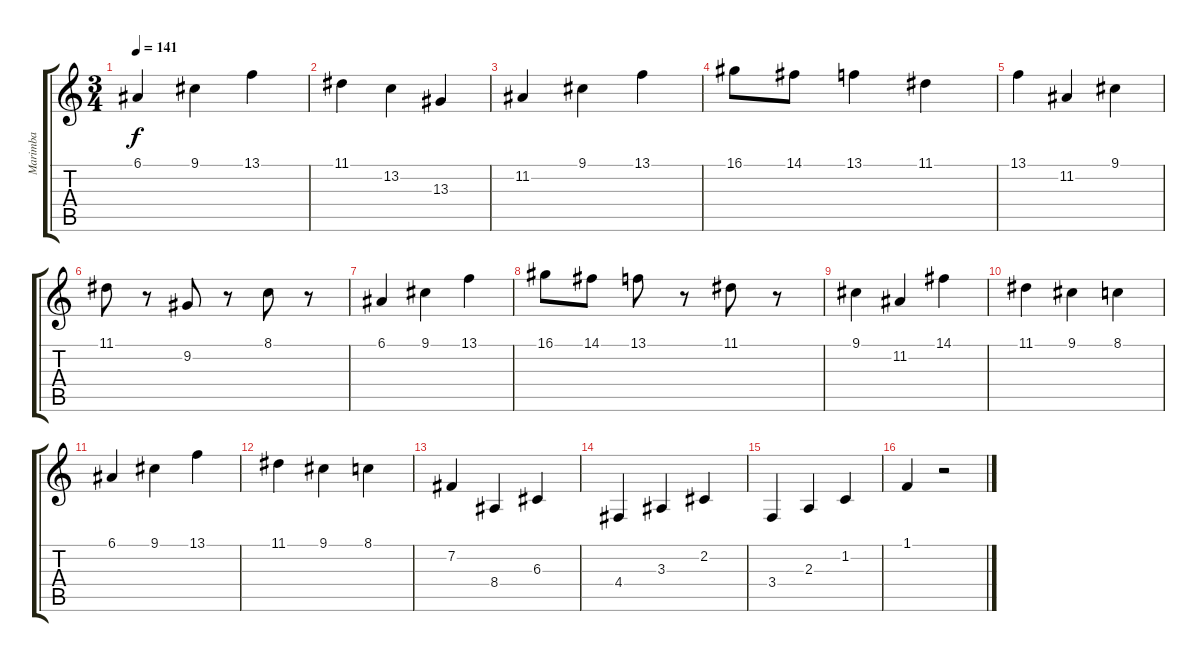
\track ("Marimba" "Marimba") {instrument marimba}
\staff {score tabs}
\tuning (E4 B3 G3 D3 A2 E2) {hide}
\ts (3 4)
\tempo 141
\clef g2
\ks c
6.1.4{dy f} 9.1.4 13.1.4 |
11.1.4 13.2.4 13.3.4 |
11.2.4 9.1.4 13.1.4 |
16.1.8 14.1.8 13.1.4 11.1.4 |
13.1.4 11.2.4 9.1.4 |
11.1.8 r.8 9.2.8 r.8 8.1.8 r.8 |
6.1.4 9.1.4 13.1.4 |
16.1.8 14.1.8 13.1.8 r.8 11.1.8 r.8 |
9.1.4 11.2.4 14.1.4 |
11.1.4 9.1.4 8.1.4 |
6.1.4 9.1.4 13.1.4 |
11.1.4 9.1.4 8.1.4 |
7.2.4 8.4.4 6.3.4 |
4.4.4 3.3.4 2.2.4 |
3.4.4 2.3.4 1.2.4 |
1.1.4 r.2
